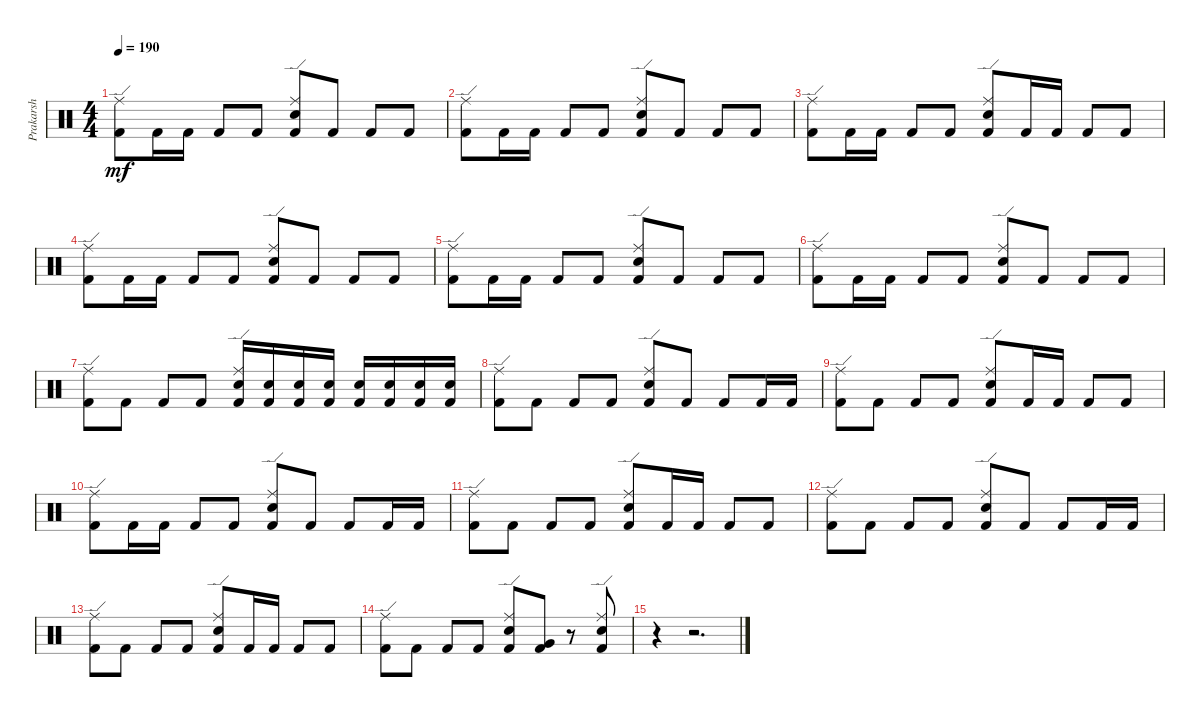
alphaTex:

\track ("Prakarsh" "Prakarsh") {instrument percussion}
\staff {score}
\articulation defaults
\ts (4 4)
\tempo 190
\clef neutral
\ks c
("Kick (hit) 2" "Ride (edge)").8{dy mf} "Kick (hit) 2".16 "Kick (hit) 2".16 "Kick (hit) 2".8 "Kick (hit) 2".8 ("Kick (hit) 2" "Ride (edge)" "Snare (hit) 2").8 "Kick (hit) 2".8 "Kick (hit) 2".8 "Kick (hit) 2".8 |
("Kick (hit) 2" "Ride (edge)").8 "Kick (hit) 2".16 "Kick (hit) 2".16 "Kick (hit) 2".8 "Kick (hit) 2".8 ("Kick (hit) 2" "Ride (edge)" "Snare (hit) 2").8 "Kick (hit) 2".8 "Kick (hit) 2".8 "Kick (hit) 2".8 |
("Kick (hit) 2" "Ride (edge)").8 "Kick (hit) 2".16 "Kick (hit) 2".16 "Kick (hit) 2".8 "Kick (hit) 2".8 ("Kick (hit) 2" "Ride (edge)" "Snare (hit) 2").8 "Kick (hit) 2".16 "Kick (hit) 2".16 "Kick (hit) 2".8 "Kick (hit) 2".8 |
("Kick (hit) 2" "Ride (edge)").8 "Kick (hit) 2".16 "Kick (hit) 2".16 "Kick (hit) 2".8 "Kick (hit) 2".8 ("Kick (hit) 2" "Ride (edge)" "Snare (hit) 2").8 "Kick (hit) 2".8 "Kick (hit) 2".8 "Kick (hit) 2".8 |
("Kick (hit) 2" "Ride (edge)").8 "Kick (hit) 2".16 "Kick (hit) 2".16 "Kick (hit) 2".8 "Kick (hit) 2".8 ("Kick (hit) 2" "Ride (edge)" "Snare (hit) 2").8 "Kick (hit) 2".8 "Kick (hit) 2".8 "Kick (hit) 2".8 |
("Kick (hit) 2" "Ride (edge)").8 "Kick (hit) 2".16 "Kick (hit) 2".16 "Kick (hit) 2".8 "Kick (hit) 2".8 ("Kick (hit) 2" "Ride (edge)" "Snare (hit) 2").8 "Kick (hit) 2".8 "Kick (hit) 2".8 "Kick (hit) 2".8 |
("Kick (hit) 2" "Ride (edge)").8 "Kick (hit) 2".8 "Kick (hit) 2".8 "Kick (hit) 2".8 ("Kick (hit) 2" "Ride (edge)" "Snare (hit) 2").16 ("Kick (hit) 2" "Snare (hit) 2").16 ("Kick (hit) 2" "Snare (hit) 2").16 ("Kick (hit) 2" "Snare (hit) 2").16 ("Kick (hit) 2" "Snare (hit) 2").16 ("Kick (hit) 2" "Snare (hit) 2").16 ("Kick (hit) 2" "Snare (hit) 2").16 ("Kick (hit) 2" "Snare (hit) 2").16 |
("Kick (hit) 2" "Ride (edge)").8 "Kick (hit) 2".8 "Kick (hit) 2".8 "Kick (hit) 2".8 ("Kick (hit) 2" "Ride (edge)" "Snare (hit) 2").8 "Kick (hit) 2".8 "Kick (hit) 2".8 "Kick (hit) 2".16 "Kick (hit) 2".16 |
("Kick (hit) 2" "Ride (edge)").8 "Kick (hit) 2".8 "Kick (hit) 2".8 "Kick (hit) 2".8 ("Kick (hit) 2" "Ride (edge)" "Snare (hit) 2").8 "Kick (hit) 2".16 "Kick (hit) 2".16 "Kick (hit) 2".8 "Kick (hit) 2".8 |
("Kick (hit) 2" "Ride (edge)").8 "Kick (hit) 2".16 "Kick (hit) 2".16 "Kick (hit) 2".8 "Kick (hit) 2".8 ("Kick (hit) 2" "Ride (edge)" "Snare (hit) 2").8 "Kick (hit) 2".8 "Kick (hit) 2".8 "Kick (hit) 2".16 "Kick (hit) 2".16 |
("Kick (hit) 2" "Ride (edge)").8 "Kick (hit) 2".8 "Kick (hit) 2".8 "Kick (hit) 2".8 ("Kick (hit) 2" "Ride (edge)" "Snare (hit) 2").8 "Kick (hit) 2".16 "Kick (hit) 2".16 "Kick (hit) 2".8 "Kick (hit) 2".8 |
("Kick (hit) 2" "Ride (edge)").8 "Kick (hit) 2".8 "Kick (hit) 2".8 "Kick (hit) 2".8 ("Kick (hit) 2" "Ride (edge)" "Snare (hit) 2").8 "Kick (hit) 2".8 "Kick (hit) 2".8 "Kick (hit) 2".16 "Kick (hit) 2".16 |
("Kick (hit) 2" "Ride (edge)").8 "Kick (hit) 2".8 "Kick (hit) 2".8 "Kick (hit) 2".8 ("Kick (hit) 2" "Ride (edge)" "Snare (hit) 2").8 "Kick (hit) 2".16 "Kick (hit) 2".16 "Kick (hit) 2".8 "Kick (hit) 2".8 |
("Kick (hit) 2" "Ride (edge)").8 "Kick (hit) 2".8 "Kick (hit) 2".8 "Kick (hit) 2".8 ("Kick (hit) 2" "Ride (edge)" "Snare (hit) 2").8 ("Kick (hit) 2" "Very Low Tom (hit)").8 r.8 ("Kick (hit) 2" "Snare (hit) 2" "Ride (edge)").8 |
r.4 r.2{d}
